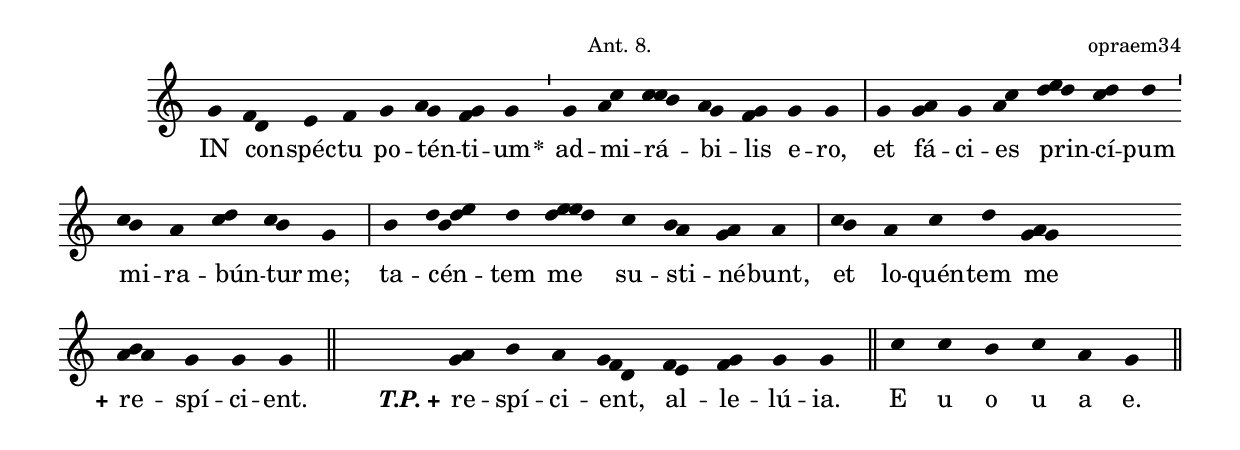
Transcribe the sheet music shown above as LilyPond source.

\version "2.19.32"

\include "../lib/synopsis.ily"

\score {
  \transpose c c' {
    \plainchant
    g4 \bar "" \melisma { f d } e f \bar "" g \melisma { a g } \melisma { f g } g \bar "'"
    g \melisma { a c' } \melisma { c' c' b } \melisma { a g } \melisma { f g } \bar "" g g \bar "|"
    g \bar "" \melisma { g a } g \melisma { a c' } \bar "" \melisma { d' e' d' } \melisma { c' d' } d' \bar "'"
    \melisma { c' b } a \melisma { c' d' } \melisma { c' b } \bar "" g \bar "|"
    b \melisma { d' b d' e' } d' \bar "" \melisma { d' e' e' d' } \bar "" c' \melisma { b a } \melisma { g a } a \bar "|"
    \melisma { c' b } \bar "" a c' d' \bar "" \melisma { g a g } \bar "" s \bar "" \melisma { a b a } g g g \bar "||" s \bar ""
    \melisma { g a } b a \melisma { g f d } \bar "" \melisma { f e } \melisma { f g } g g \bar "||"
    c' \bar "" c' \bar "" b \bar "" c' \bar "" a \bar "" g \bar "||"
  }
  \addlyrics {
    IN con -- spéc -- tu po -- tén -- ti -- um \set stanza = \markup{"*"}
    ad -- mi -- rá -- bi -- lis e -- ro,
    et fá -- ci -- es prin -- cí -- pum
    mi -- ra -- bún -- tur me;
    ta -- cén -- tem me su -- sti -- né -- bunt,
    et lo -- quén -- tem me \set stanza = "+" re -- spí -- ci -- ent.
    \set stanza = \markup{\italic{T.P. +}} re -- spí -- ci -- ent, al -- le -- lú -- ia.
    E u o u a e.
  }
  \header {
    annotation = "Ant. 8."
    mode = "8"
    office-part = "antiphona ad Magnificat"
    fontes = "opraem34"
  }
}

%{
\score {
  \transpose c c' {
    \plainchant

  }
  \addlyrics {

  }
  \header {
    fontes = ""
  }
}
%}